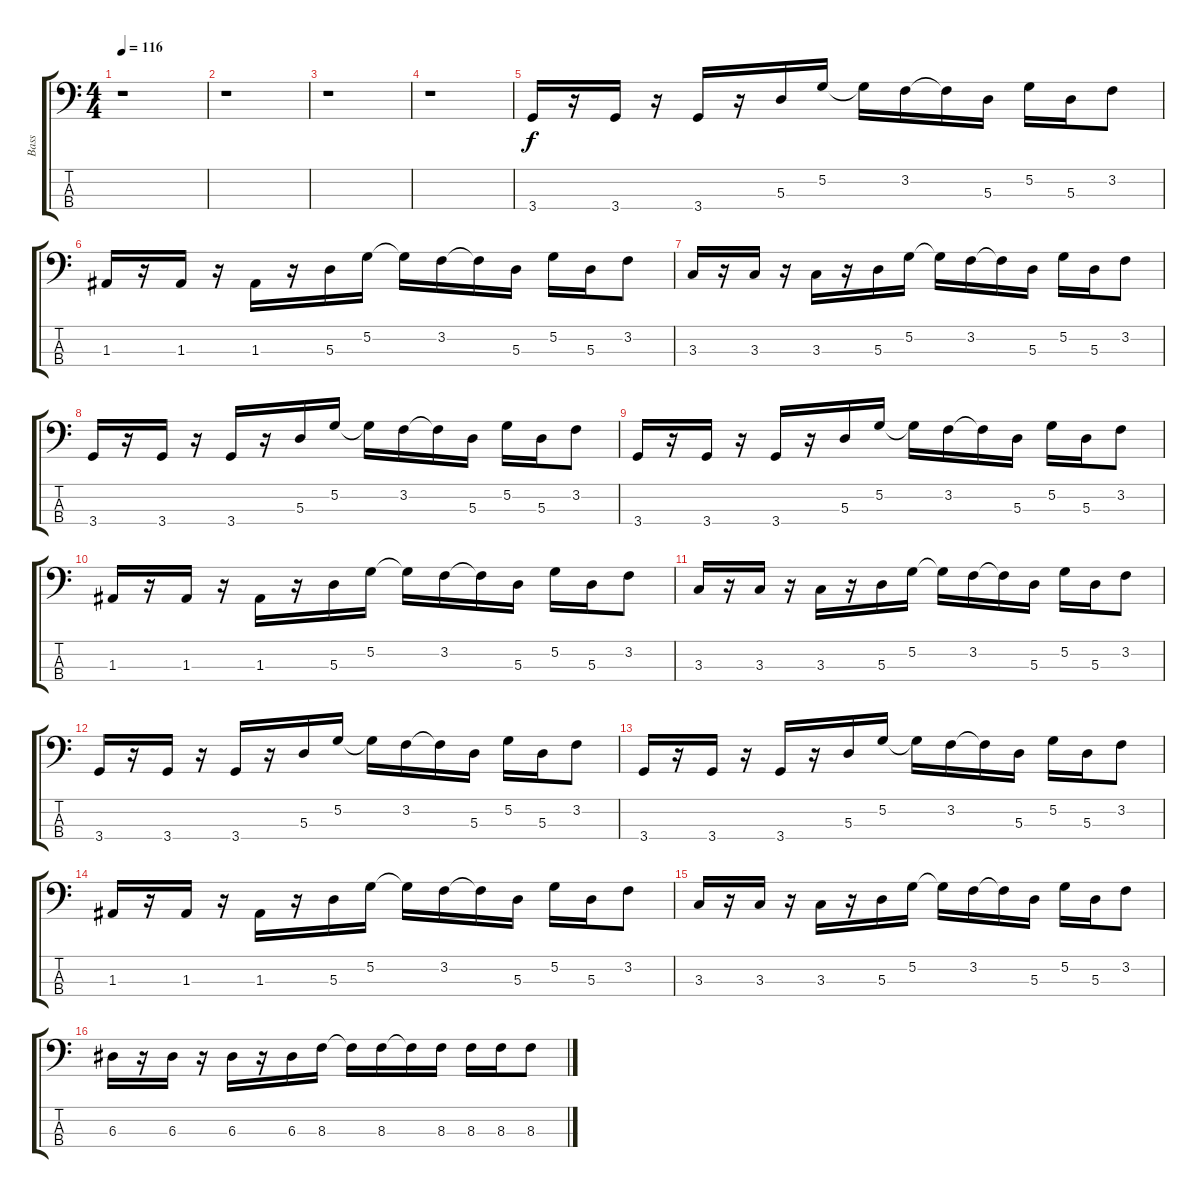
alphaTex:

\track ("Bass" "Bass") {instrument electricbassfinger}
\staff {score tabs}
\tuning (G2 D2 A1 E1) {hide}
\ts (4 4)
\tempo 116
\clef f4
\ks c
r.1{dy f} |
r.1 |
r.1 |
r.1 |
3.4.16 r.16 3.4.16 r.16 3.4.16 r.16 5.3.16 5.2.16 5.2{t}.16 3.2.16 3.2{t}.16 5.3.16 5.2.16 5.3.16 3.2.8 |
1.3.16 r.16 1.3.16 r.16 1.3.16 r.16 5.3.16 5.2.16 5.2{t}.16 3.2.16 3.2{t}.16 5.3.16 5.2.16 5.3.16 3.2.8 |
3.3.16 r.16 3.3.16 r.16 3.3.16 r.16 5.3.16 5.2.16 5.2{t}.16 3.2.16 3.2{t}.16 5.3.16 5.2.16 5.3.16 3.2.8 |
3.4.16 r.16 3.4.16 r.16 3.4.16 r.16 5.3.16 5.2.16 5.2{t}.16 3.2.16 3.2{t}.16 5.3.16 5.2.16 5.3.16 3.2.8 |
3.4.16 r.16 3.4.16 r.16 3.4.16 r.16 5.3.16 5.2.16 5.2{t}.16 3.2.16 3.2{t}.16 5.3.16 5.2.16 5.3.16 3.2.8 |
1.3.16 r.16 1.3.16 r.16 1.3.16 r.16 5.3.16 5.2.16 5.2{t}.16 3.2.16 3.2{t}.16 5.3.16 5.2.16 5.3.16 3.2.8 |
3.3.16 r.16 3.3.16 r.16 3.3.16 r.16 5.3.16 5.2.16 5.2{t}.16 3.2.16 3.2{t}.16 5.3.16 5.2.16 5.3.16 3.2.8 |
3.4.16 r.16 3.4.16 r.16 3.4.16 r.16 5.3.16 5.2.16 5.2{t}.16 3.2.16 3.2{t}.16 5.3.16 5.2.16 5.3.16 3.2.8 |
3.4.16 r.16 3.4.16 r.16 3.4.16 r.16 5.3.16 5.2.16 5.2{t}.16 3.2.16 3.2{t}.16 5.3.16 5.2.16 5.3.16 3.2.8 |
1.3.16 r.16 1.3.16 r.16 1.3.16 r.16 5.3.16 5.2.16 5.2{t}.16 3.2.16 3.2{t}.16 5.3.16 5.2.16 5.3.16 3.2.8 |
3.3.16 r.16 3.3.16 r.16 3.3.16 r.16 5.3.16 5.2.16 5.2{t}.16 3.2.16 3.2{t}.16 5.3.16 5.2.16 5.3.16 3.2.8 |
6.3.16 r.16 6.3.16 r.16 6.3.16 r.16 6.3.16 8.3.16 8.3{t}.16 8.3.16 8.3{t}.16 8.3.16 8.3.16 8.3.16 8.3.8
